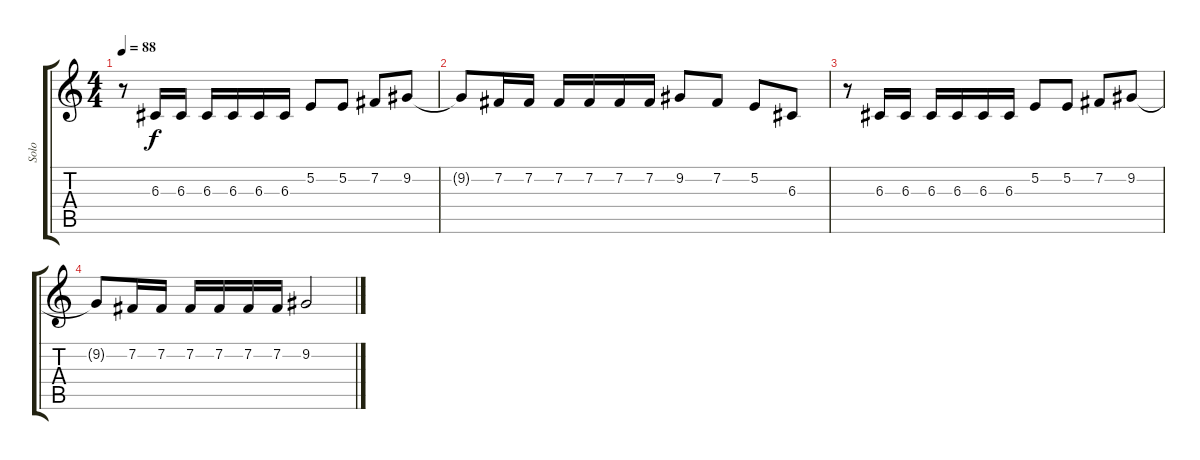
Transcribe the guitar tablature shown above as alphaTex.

\track ("Solo" "Solo") {instrument synthbrass1}
\staff {score tabs}
\tuning (E4 B3 G3 D3 A2 E2) {hide}
\ts (4 4)
\tempo 88
\clef g2
\ks c
r.8{dy f} 6.3.16 6.3.16 6.3.16 6.3.16 6.3.16 6.3.16 5.2.8 5.2.8 7.2.8 9.2.8 |
9.2{t}.8 7.2.16 7.2.16 7.2.16 7.2.16 7.2.16 7.2.16 9.2.8 7.2.8 5.2.8 6.3.8 |
r.8 6.3.16 6.3.16 6.3.16 6.3.16 6.3.16 6.3.16 5.2.8 5.2.8 7.2.8 9.2.8 |
9.2{t}.8 7.2.16 7.2.16 7.2.16 7.2.16 7.2.16 7.2.16 9.2.2
